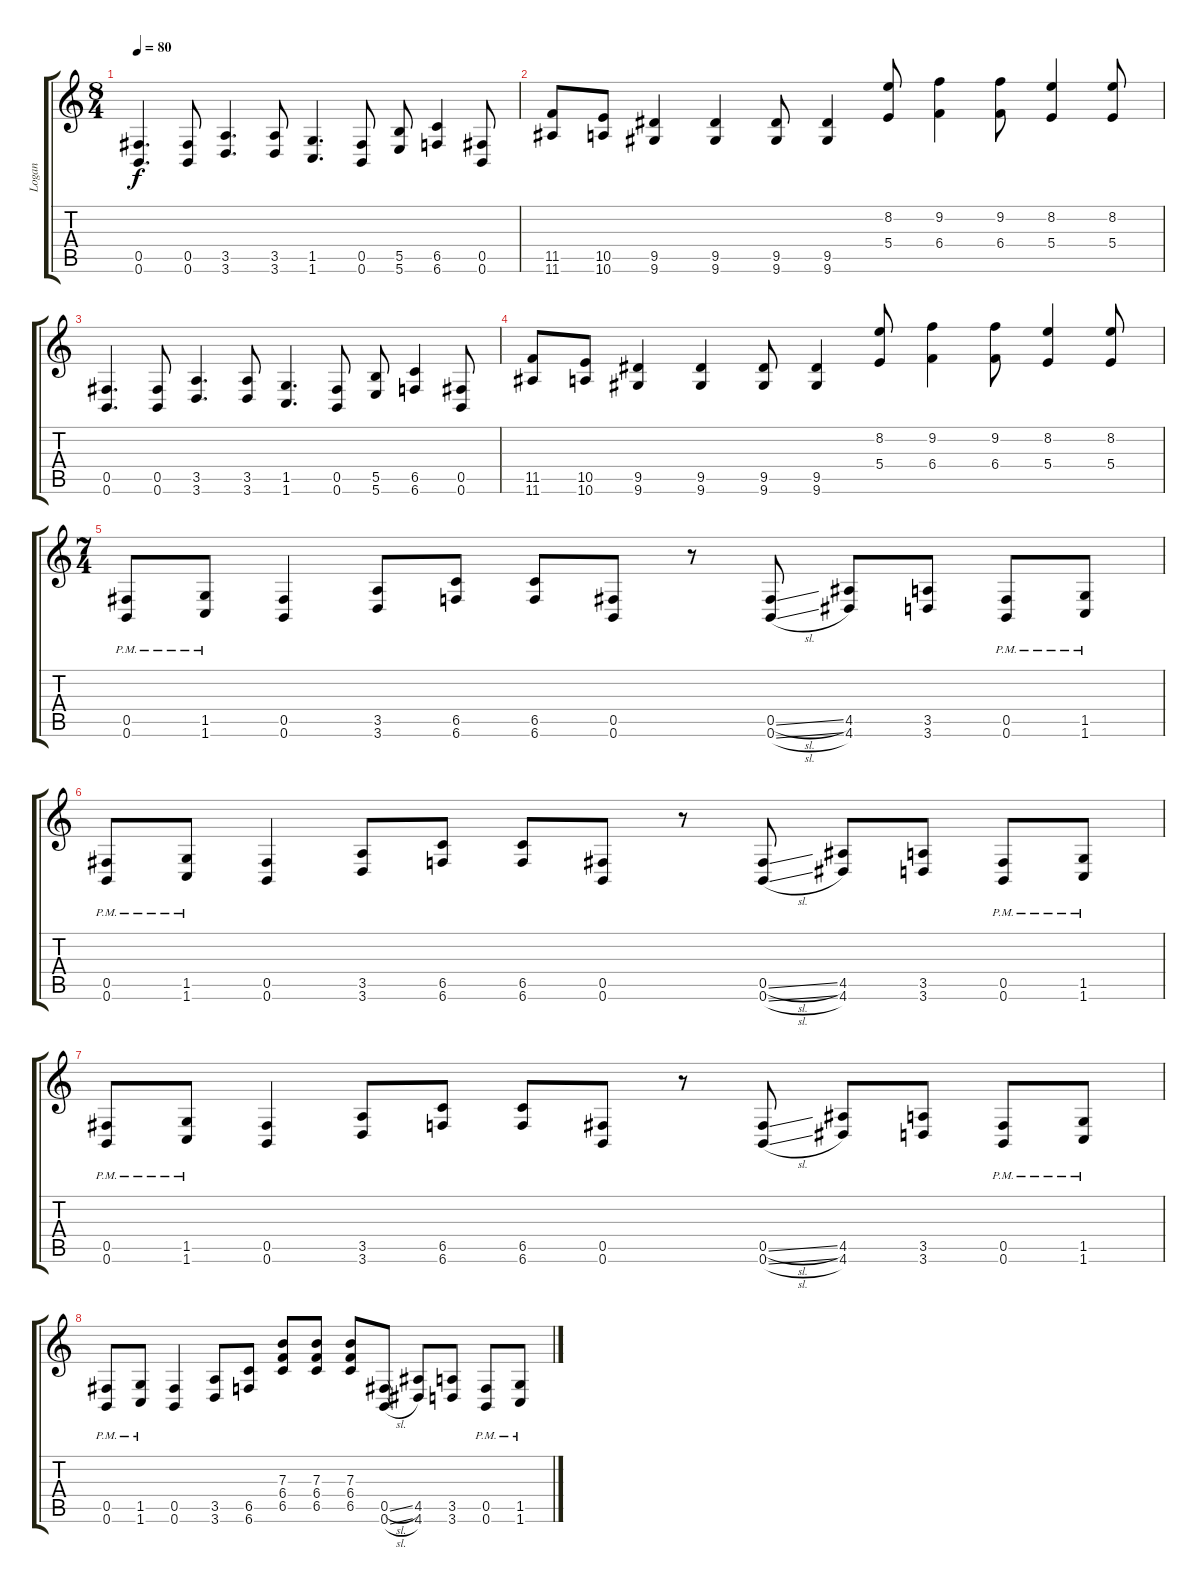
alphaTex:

\track ("Logan" "Logan") {instrument distortionguitar}
\staff {score tabs}
\tuning (Db4 Ab3 E3 B2 Gb2 B1) {hide}
\ts (8 4)
\tempo 80
\clef g2
\ks c
(0.5 0.6).4{d dy f} (0.5 0.6).8 (3.5 3.6).4{d} (3.5 3.6).8 (1.5 1.6).4{d} (0.5 0.6).8 (5.5 5.6).8 (6.5 6.6).4 (0.5 0.6).8 |
(11.5 11.6).8 (10.5 10.6).8 (9.5 9.6).4 (9.5 9.6).4 (9.5 9.6).8 (9.5 9.6).4 (8.2 5.4).8 (9.2 6.4).4 (9.2 6.4).8 (8.2 5.4).4 (8.2 5.4).8 |
(0.5 0.6).4{d} (0.5 0.6).8 (3.5 3.6).4{d} (3.5 3.6).8 (1.5 1.6).4{d} (0.5 0.6).8 (5.5 5.6).8 (6.5 6.6).4 (0.5 0.6).8 |
(11.5 11.6).8 (10.5 10.6).8 (9.5 9.6).4 (9.5 9.6).4 (9.5 9.6).8 (9.5 9.6).4 (8.2 5.4).8 (9.2 6.4).4 (9.2 6.4).8 (8.2 5.4).4 (8.2 5.4).8 |
\ts (7 4)
(0.5{pm} 0.6{pm}).8 (1.5{pm} 1.6{pm}).8 (0.5 0.6).4 (3.5 3.6).8 (6.5 6.6).8 (6.5 6.6).8 (0.5 0.6).8 r.8 (0.5{sl} 0.6{sl}).8 (4.5 4.6).8 (3.5 3.6).8 (0.5{pm} 0.6{pm}).8 (1.5{pm} 1.6{pm}).8 |
(0.5{pm} 0.6{pm}).8 (1.5{pm} 1.6{pm}).8 (0.5 0.6).4 (3.5 3.6).8 (6.5 6.6).8 (6.5 6.6).8 (0.5 0.6).8 r.8 (0.5{sl} 0.6{sl}).8 (4.5 4.6).8 (3.5 3.6).8 (0.5{pm} 0.6{pm}).8 (1.5{pm} 1.6{pm}).8 |
(0.5{pm} 0.6{pm}).8 (1.5{pm} 1.6{pm}).8 (0.5 0.6).4 (3.5 3.6).8 (6.5 6.6).8 (6.5 6.6).8 (0.5 0.6).8 r.8 (0.5{sl} 0.6{sl}).8 (4.5 4.6).8 (3.5 3.6).8 (0.5{pm} 0.6{pm}).8 (1.5{pm} 1.6{pm}).8 |
(0.5{pm} 0.6{pm}).8 (1.5{pm} 1.6{pm}).8 (0.5 0.6).4 (3.5 3.6).8 (6.5 6.6).8 (7.3 6.4 6.5).8 (7.3 6.4 6.5).8 (7.3 6.4 6.5).8 (0.5{sl} 0.6{sl}).8 (4.5 4.6).8 (3.5 3.6).8 (0.5{pm} 0.6{pm}).8 (1.5{pm} 1.6{pm}).8
